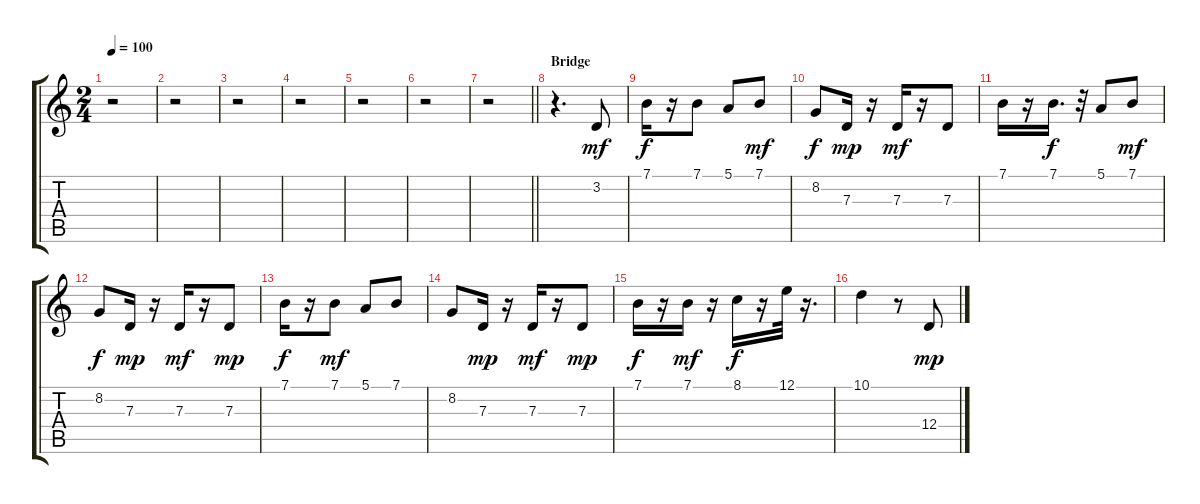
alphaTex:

\track "" {instrument glockenspiel}
\staff {score tabs}
\tuning (E4 B3 G3 D3 A2 E2) {hide}
\ts (2 4)
\tempo 100
\clef g2
\ks c
r.2{dy mp} |
r.2 |
r.2 |
r.2 |
r.2 |
r.2 |
\barLineRight lightlight
r.2 |
\section ("" "Bridge")
r.4{d instrument celesta} 3.2.8{dy mf instrument celesta} |
7.1.16{dy f} r.16 7.1.8 5.1.8 7.1.8{dy mf} |
8.2.8{dy f} 7.3.16{dy mp} r.16 7.3.16{dy mf} r.16 7.3.8 |
7.1.16 r.16 7.1.16{d dy f} r.32 5.1.8{balance 14} 7.1.8{dy mf} |
8.2.8{dy f balance 11} 7.3.16{dy mp} r.16 7.3.16{dy mf balance 9} r.16 7.3.8{dy mp} |
7.1.16{dy f balance 7} r.16 7.1.8{dy mf} 5.1.8{balance 4} 7.1.8 |
8.2.8{balance 2} 7.3.16{dy mp} r.16 7.3.16{dy mf balance 1} r.16 7.3.8{dy mp balance 1} |
7.1.16{dy f balance 4} r.16 7.1.16{dy mf} r.16 8.1.16{dy f balance 8} r.16 12.1.32 r.16{d} |
10.1.4 r.8 12.4.8{dy mp balance 12}
